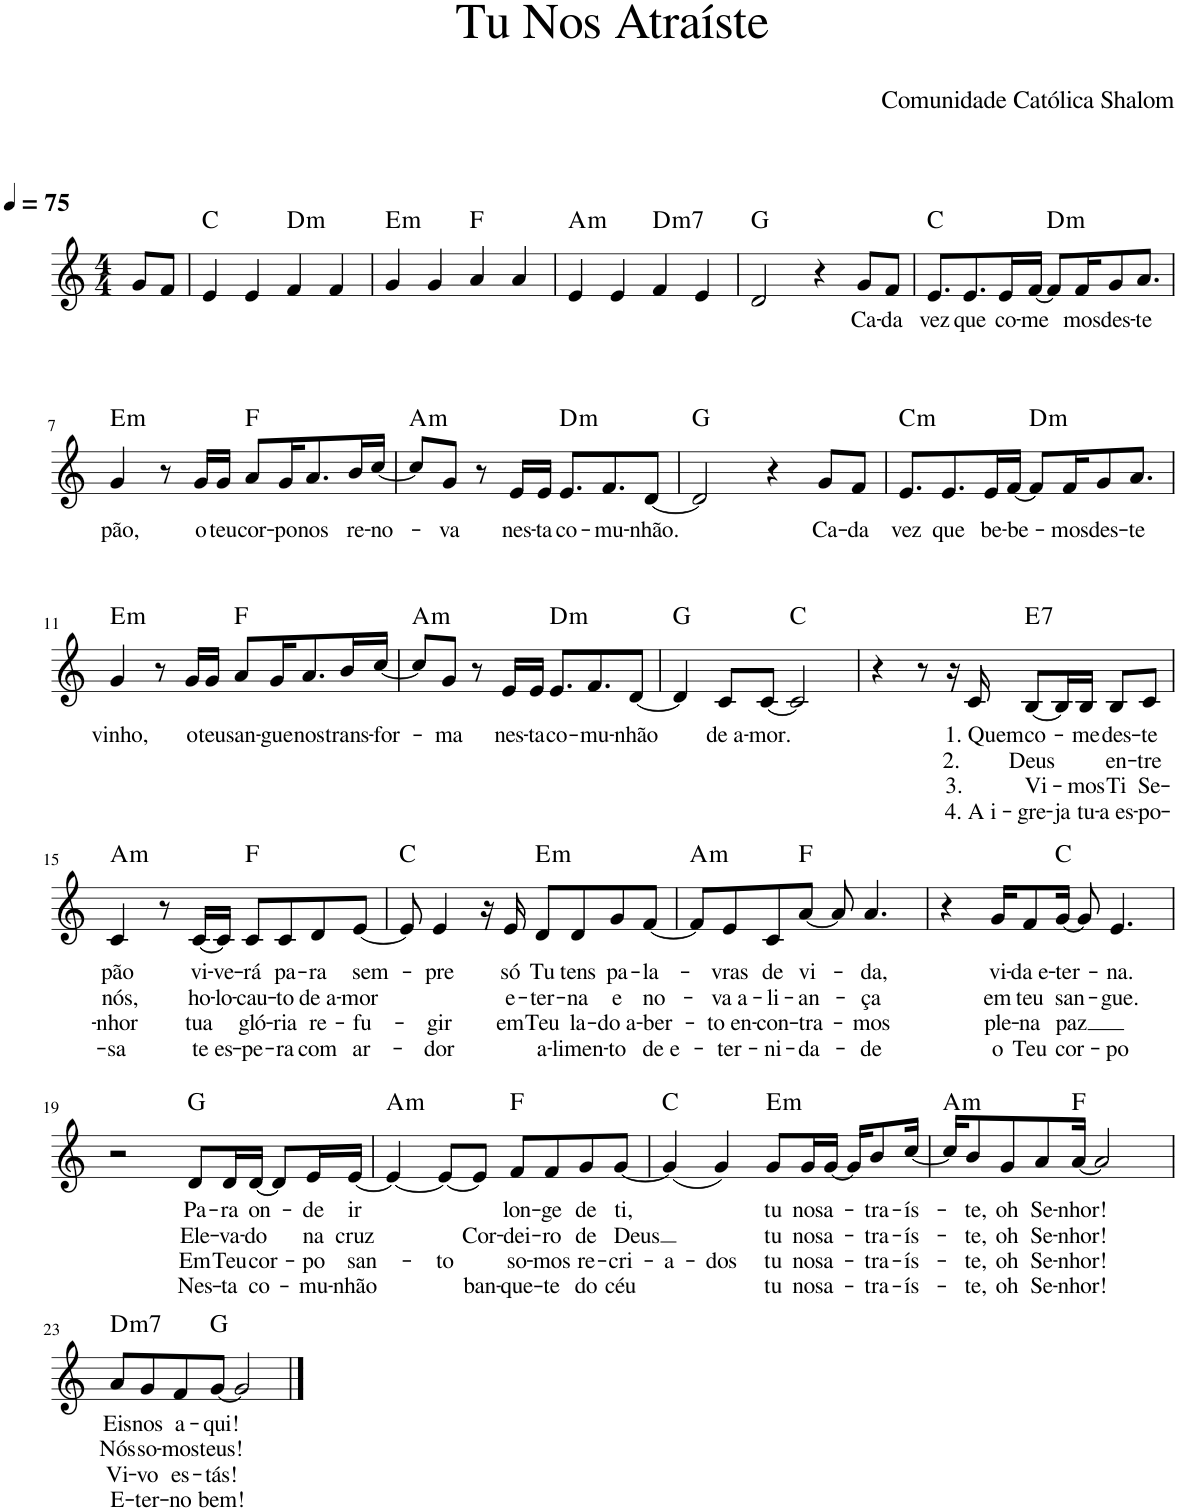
**kern	**text	**text	**text	**text	**harte
*part1	*part1	*part1	*part1	*part1	*part1
*staff1	*staff1	*staff1	*staff1	*staff1	*
*I"Voz	*	*	*	*	*
*I'Vo.	*	*	*	*	*
*clefG2	*	*	*	*	*
*k[]	*	*	*	*	*
*M4/4	*	*	*	*	*
*MM75	*	*	*	*	*
=1	=1	=1	=1	=1	=1
8g/L	.	.	.	.	.
8f/J	.	.	.	.	.
=2	=2	=2	=2	=2	=2
4e/	.	.	.	.	C:maj
4e/	.	.	.	.	.
!	!	!	!	!	!LO:H:kt=m
4f/	.	.	.	.	D:min
4f/	.	.	.	.	.
=3	=3	=3	=3	=3	=3
!	!	!	!	!	!LO:H:kt=m
4g/	.	.	.	.	E:min
4g/	.	.	.	.	.
4a/	.	.	.	.	F:maj
4a/	.	.	.	.	.
=4	=4	=4	=4	=4	=4
!	!	!	!	!	!LO:H:kt=m
4e/	.	.	.	.	A:min
4e/	.	.	.	.	.
!	!	!	!	!	!LO:H:kt=m7
4f/	.	.	.	.	D:min7
4e/	.	.	.	.	.
=5	=5	=5	=5	=5	=5
2d/	.	.	.	.	G:maj
4r	.	.	.	.	.
!	!LO:LY:b	!	!	!	!
8g/L	Ca-	.	.	.	.
!	!LO:LY:b	!	!	!	!
8f/J	-da	.	.	.	.
=6	=6	=6	=6	=6	=6
!	!LO:LY:b	!	!	!	!
8.e/L	vez	.	.	.	C:maj
!	!LO:LY:b	!	!	!	!
8.e/	que	.	.	.	.
!	!LO:LY:b	!	!	!	!
16e/L	co-	.	.	.	.
!	!LO:LY:b	!	!	!	!
[16f/JJ	-me	.	.	.	.
!	!	!	!	!	!LO:H:kt=m
8f/L]	.	.	.	.	D:min
!	!LO:LY:b	!	!	!	!
16f/K	mos	.	.	.	.
!	!LO:LY:b	!	!	!	!
8g/	des-	.	.	.	.
!	!LO:LY:b	!	!	!	!
8.a/J	-te	.	.	.	.
!!LO:LB:g=z
=7	=7	=7	=7	=7	=7
!	!LO:LY:b	!	!	!	!LO:H:kt=m
4g/	pão,	.	.	.	E:min
8r	.	.	.	.	.
!	!LO:LY:b	!	!	!	!
16g/LL	o	.	.	.	.
!	!LO:LY:b	!	!	!	!
16g/JJ	teu	.	.	.	.
!	!LO:LY:b	!	!	!	!
8a/L	cor-	.	.	.	F:maj
!	!LO:LY:b	!	!	!	!
16g/K	-po	.	.	.	.
!	!LO:LY:b	!	!	!	!
8.a/	nos	.	.	.	.
!	!LO:LY:b	!	!	!	!
16b/L	re-	.	.	.	.
!	!LO:LY:b	!	!	!	!
[16cc/JJ	-no-	.	.	.	.
=8	=8	=8	=8	=8	=8
!	!	!	!	!	!LO:H:kt=m
8cc/L]	.	.	.	.	A:min
!	!LO:LY:b	!	!	!	!
8g/J	-va	.	.	.	.
8r	.	.	.	.	.
!	!LO:LY:b	!	!	!	!
16e/LL	nes-	.	.	.	.
!	!LO:LY:b	!	!	!	!
16e/JJ	-ta	.	.	.	.
!	!LO:LY:b	!	!	!	!LO:H:kt=m
8.e/L	co-	.	.	.	D:min
!	!LO:LY:b	!	!	!	!
8.f/	-mu-	.	.	.	.
!	!LO:LY:b	!	!	!	!
[8d/J	-nhão.	.	.	.	.
=9	=9	=9	=9	=9	=9
2d/]	.	.	.	.	G:maj
4r	.	.	.	.	.
!	!LO:LY:b	!	!	!	!
8g/L	Ca-	.	.	.	.
!	!LO:LY:b	!	!	!	!
8f/J	-da	.	.	.	.
=10	=10	=10	=10	=10	=10
!	!LO:LY:b	!	!	!	!LO:H:kt=m
8.en/L	vez	.	.	.	C:min
!	!LO:LY:b	!	!	!	!
8.e/	que	.	.	.	.
!	!LO:LY:b	!	!	!	!
16e/L	be-	.	.	.	.
!	!LO:LY:b	!	!	!	!
[16f/JJ	-be-	.	.	.	.
!	!	!	!	!	!LO:H:kt=m
8f/L]	.	.	.	.	D:min
!	!LO:LY:b	!	!	!	!
16f/K	-mos	.	.	.	.
!	!LO:LY:b	!	!	!	!
8g/	des-	.	.	.	.
!	!LO:LY:b	!	!	!	!
8.a/J	-te	.	.	.	.
!!LO:LB:g=z
=11	=11	=11	=11	=11	=11
!	!LO:LY:b	!	!	!	!LO:H:kt=m
4g/	vinho,	.	.	.	E:min
8r	.	.	.	.	.
!	!LO:LY:b	!	!	!	!
16g/LL	o	.	.	.	.
!	!LO:LY:b	!	!	!	!
16g/JJ	teu	.	.	.	.
!	!LO:LY:b	!	!	!	!
8a/L	san-	.	.	.	F:maj
!	!LO:LY:b	!	!	!	!
16g/K	-gue	.	.	.	.
!	!LO:LY:b	!	!	!	!
8.a/	nos	.	.	.	.
!	!LO:LY:b	!	!	!	!
16b/L	trans-	.	.	.	.
!	!LO:LY:b	!	!	!	!
[16cc/JJ	-for-	.	.	.	.
=12	=12	=12	=12	=12	=12
!	!	!	!	!	!LO:H:kt=m
8cc/L]	.	.	.	.	A:min
!	!LO:LY:b	!	!	!	!
8g/J	-ma	.	.	.	.
8r	.	.	.	.	.
!	!LO:LY:b	!	!	!	!
16e/LL	nes-	.	.	.	.
!	!LO:LY:b	!	!	!	!
16e/JJ	-ta	.	.	.	.
!	!LO:LY:b	!	!	!	!LO:H:kt=m
8.e/L	co-	.	.	.	D:min
!	!LO:LY:b	!	!	!	!
8.f/	-mu-	.	.	.	.
!	!LO:LY:b	!	!	!	!
[8d/J	-nhão	.	.	.	.
=13	=13	=13	=13	=13	=13
4d/]	.	.	.	.	G:maj
!	!LO:LY:b	!	!	!	!
8c/L	de a-	.	.	.	.
!	!LO:LY:b	!	!	!	!
[8c/J	-mor.	.	.	.	.
2c/]	.	.	.	.	C:maj
=14	=14	=14	=14	=14	=14
4r	.	.	.	.	.
8r	.	.	.	.	.
16r	.	.	.	.	.
!	!LO:LY:b	!LO:LY:b	!LO:LY:b	!LO:LY:b	!
16c/	1. Quem	2.	3.	4. A i-	.
!	!LO:LY:b	!LO:LY:b	!LO:LY:b	!LO:LY:b	!LO:H:kt=7
[8B/L	co-	Deus	Vi-	-gre-	E:7
!	!	!	!	!LO:LY:b	!
16B/L]	.	.	.	-ja	.
!	!LO:LY:b	!	!LO:LY:b	!LO:LY:b	!
16B/JJ	-me	.	-mos	tu-	.
!	!LO:LY:b	!LO:LY:b	!LO:LY:b	!LO:LY:b	!
8B/L	des-	en-	Ti	-a es-	.
!	!LO:LY:b	!LO:LY:b	!LO:LY:b	!LO:LY:b	!
8c/J	-te	-tre	Se-	-po-	.
!!LO:LB:g=z
=15	=15	=15	=15	=15	=15
!	!LO:LY:b	!LO:LY:b	!LO:LY:b	!LO:LY:b	!LO:H:kt=m
4c/	pão	nós,	-nhor	-sa	A:min
8r	.	.	.	.	.
!	!LO:LY:b	!LO:LY:b	!LO:LY:b	!LO:LY:b	!
[16c/LL	vi-	ho-	tua	te es-	.
!	!LO:LY:b	!LO:LY:b	!	!	!
16c/JJ]	-ve-	-lo-	.	.	.
!	!LO:LY:b	!LO:LY:b	!LO:LY:b	!LO:LY:b	!
8c/L	-rá	-cau-	gló-	-pe-	F:maj
!	!LO:LY:b	!LO:LY:b	!LO:LY:b	!LO:LY:b	!
8c/	pa-	-to	-ria	-ra	.
!	!LO:LY:b	!LO:LY:b	!LO:LY:b	!LO:LY:b	!
8d/	-ra	de a-	re-	com	.
!	!LO:LY:b	!LO:LY:b	!LO:LY:b	!LO:LY:b	!
[8e/J	sem-	-mor	-fu-	ar-	.
=16	=16	=16	=16	=16	=16
8e/]	.	.	.	.	C:maj
!	!LO:LY:b	!	!LO:LY:b	!LO:LY:b	!
4e/	-pre	.	-gir	-dor	.
16r	.	.	.	.	.
!	!LO:LY:b	!LO:LY:b	!LO:LY:b	!	!
16e/	só	e-	em	.	.
!	!LO:LY:b	!LO:LY:b	!LO:LY:b	!LO:LY:b	!LO:H:kt=m
8d/L	Tu	-ter-	Teu	a-	E:min
!	!LO:LY:b	!LO:LY:b	!LO:LY:b	!LO:LY:b	!
8d/	tens	-na	la-	-limen-	.
!	!LO:LY:b	!LO:LY:b	!LO:LY:b	!LO:LY:b	!
8g/	pa-	e	-do a-	-to	.
!	!LO:LY:b	!LO:LY:b	!LO:LY:b	!LO:LY:b	!
[8f/J	-la-	no-	-ber-	de e-	.
=17	=17	=17	=17	=17	=17
!	!	!	!	!	!LO:H:kt=m
8f/L]	.	.	.	.	A:min
!	!LO:LY:b	!LO:LY:b	!LO:LY:b	!LO:LY:b	!
8e/	-vras	-va a-	-to en-	-ter-	.
!	!LO:LY:b	!LO:LY:b	!LO:LY:b	!LO:LY:b	!
8c/	de	-li-	-con-	-ni-	.
!	!LO:LY:b	!LO:LY:b	!LO:LY:b	!LO:LY:b	!
[8a/J	vi-	-an-	-tra-	-da-	F:maj
8a/]	.	.	.	.	.
!	!LO:LY:b	!LO:LY:b	!LO:LY:b	!LO:LY:b	!
4.a/	-da,	-ça	-mos	-de	.
=18	=18	=18	=18	=18	=18
4r	.	.	.	.	.
!	!LO:LY:b	!LO:LY:b	!LO:LY:b	!LO:LY:b	!
16g/KL	vi-	em	ple-	o	.
!	!LO:LY:b	!LO:LY:b	!LO:LY:b	!LO:LY:b	!
8f/	-da e-	teu	-na	Teu	.
!	!LO:LY:b	!LO:LY:b	!LO:LY:b	!LO:LY:b	!
[16g/Jk	-ter-	san-	paz	cor-	C:maj
8g/]	.	.	.	.	.
!	!LO:LY:b	!LO:LY:b	!	!LO:LY:b	!
4.e/	-na.	-gue.	.	-po	.
!!LO:LB:g=z
=19	=19	=19	=19	=19	=19
2r	.	.	.	.	.
!	!LO:LY:b	!LO:LY:b	!LO:LY:b	!LO:LY:b	!
8d/L	Pa-	Ele-	Em	Nes-	G:maj
!	!LO:LY:b	!LO:LY:b	!LO:LY:b	!LO:LY:b	!
16d/L	-ra	-va-	Teu	-ta	.
!	!LO:LY:b	!LO:LY:b	!LO:LY:b	!LO:LY:b	!
[16d/JJ	on-	-do	cor-	co-	.
8d/L]	.	.	.	.	.
!	!LO:LY:b	!LO:LY:b	!LO:LY:b	!LO:LY:b	!
16e/L	-de	na	-po	-mu-	.
!	!LO:LY:b	!LO:LY:b	!LO:LY:b	!LO:LY:b	!
[16e/JJ	ir	cruz	san-	-nhão	.
=20	=20	=20	=20	=20	=20
!	!	!	!	!	!LO:H:kt=m
4e/_	.	.	.	.	A:min
!	!	!	!LO:LY:b	!	!
8e/L_	.	.	-to	.	.
!	!	!LO:LY:b	!	!LO:LY:b	!
8e/J]	.	Cor-	.	ban-	.
!	!LO:LY:b	!LO:LY:b	!LO:LY:b	!LO:LY:b	!
8f/L	lon-	-dei-	so-	-que-	F:maj
!	!LO:LY:b	!LO:LY:b	!LO:LY:b	!LO:LY:b	!
8f/	-ge	-ro	-mos	-te	.
!	!LO:LY:b	!LO:LY:b	!LO:LY:b	!LO:LY:b	!
8g/	de	de	re-	do	.
!	!LO:LY:b	!LO:LY:b	!LO:LY:b	!LO:LY:b	!
[8g/J	ti,	Deus	-cri-	céu	.
=21	=21	=21	=21	=21	=21
!	!	!	!LO:LY:b	!	!
(4g/]	.	.	-a-	.	C:maj
!	!	!	!LO:LY:b	!	!
4g/)	.	.	-dos	.	.
!	!LO:LY:b	!LO:LY:b	!LO:LY:b	!LO:LY:b	!LO:H:kt=m
8g/L	tu	tu	tu	tu	E:min
!	!LO:LY:b	!LO:LY:b	!LO:LY:b	!LO:LY:b	!
16g/L	nos	nos	nos	nos	.
!	!LO:LY:b	!LO:LY:b	!LO:LY:b	!LO:LY:b	!
[16g/JJ	a-	a-	a-	a-	.
16g/KL]	.	.	.	.	.
!	!LO:LY:b	!LO:LY:b	!LO:LY:b	!LO:LY:b	!
8b/	-tra-	-tra-	-tra-	-tra-	.
!	!LO:LY:b	!LO:LY:b	!LO:LY:b	!LO:LY:b	!
[16cc/Jk	-ís-	-ís-	-ís-	-ís-	.
=22	=22	=22	=22	=22	=22
!	!	!	!	!	!LO:H:kt=m
16cc/KL]	.	.	.	.	A:min
!	!LO:LY:b	!LO:LY:b	!LO:LY:b	!LO:LY:b	!
8b/	-te,	-te,	-te,	-te,	.
!	!LO:LY:b	!LO:LY:b	!LO:LY:b	!LO:LY:b	!
8g/	oh	oh	oh	oh	.
!	!LO:LY:b	!LO:LY:b	!LO:LY:b	!LO:LY:b	!
8a/	Se-	Se-	Se-	Se-	.
!	!LO:LY:b	!LO:LY:b	!LO:LY:b	!LO:LY:b	!
[16a/Jk	-nhor!	-nhor!	-nhor!	-nhor!	F:maj
2a/]	.	.	.	.	.
!!LO:LB:g=z
=23	=23	=23	=23	=23	=23
!	!LO:LY:b	!LO:LY:b	!LO:LY:b	!LO:LY:b	!LO:H:kt=m7
8a/L	Eis	Nós	Vi-	E-	D:min7
!	!LO:LY:b	!LO:LY:b	!LO:LY:b	!LO:LY:b	!
8g/	nos	so-	-vo	-ter-	.
!	!LO:LY:b	!LO:LY:b	!LO:LY:b	!LO:LY:b	!
8f/	a-	-mos	es-	-no	.
!	!LO:LY:b	!LO:LY:b	!LO:LY:b	!LO:LY:b	!
[8g/J	-qui!	teus!	-tás!	bem!	G:maj
2g/]	.	.	.	.	.
==	==	==	==	==	==
*-	*-	*-	*-	*-	*-
